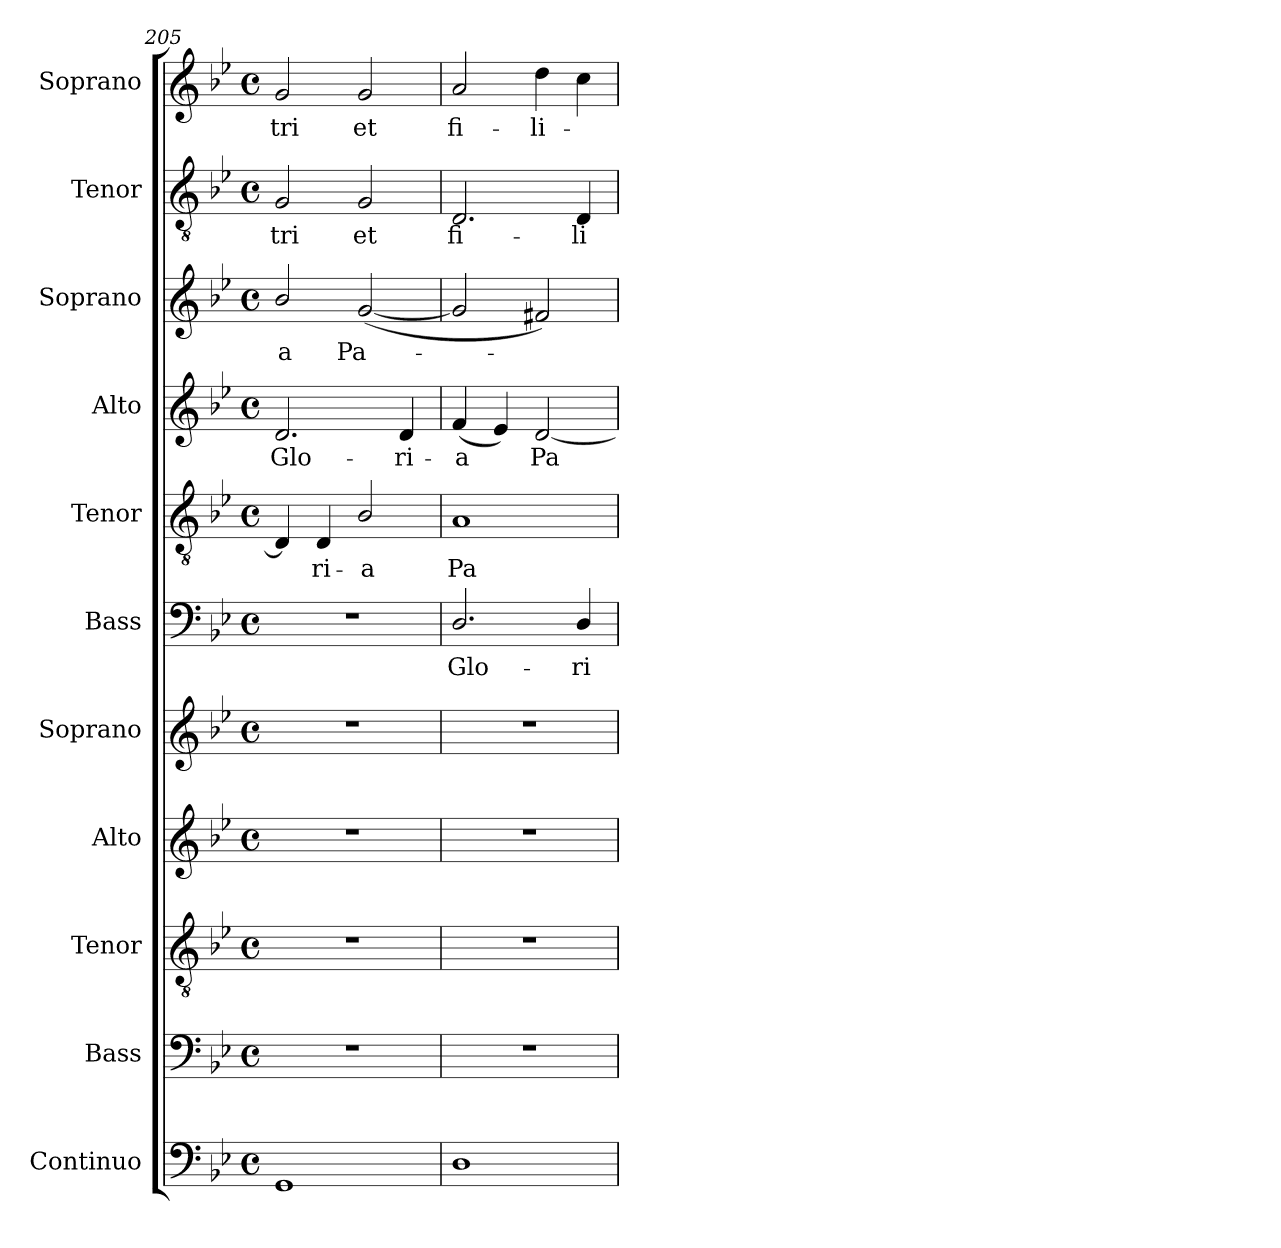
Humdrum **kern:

**kern	**kern	**kern	**kern	**kern	**kern	**text	**kern	**text	**kern	**text	**kern	**text	**kern	**text	**kern	**text
*part11	*part10	*part9	*part8	*part7	*part6	*part6	*part5	*part5	*part4	*part4	*part3	*part3	*part2	*part2	*part1	*part1
*staff11	*staff10	*staff9	*staff8	*staff7	*staff6	*staff6	*staff5	*staff5	*staff4	*staff4	*staff3	*staff3	*staff2	*staff2	*staff1	*staff1
*I"Continuo	*I"Bass	*I"Tenor	*I"Alto	*I"Soprano	*I"Bass	*	*I"Tenor	*	*I"Alto	*	*I"Soprano	*	*I"Tenor	*	*I"Soprano	*
*I'Cont.	*I'B.	*I'T.	*I'A.	*I'S.	*I'B.	*	*I'T.	*	*I'A.	*	*I'S.	*	*I'T.	*	*I'S.	*
*clefF4	*clefF4	*clefGv2	*clefG2	*clefG2	*clefF4	*	*clefGv2	*	*clefG2	*	*clefG2	*	*clefGv2	*	*clefG2	*
*	*	*ITrd7c12	*	*	*	*	*ITrd7c12	*	*	*	*	*	*ITrd7c12	*	*	*
*k[b-e-]	*k[b-e-]	*k[b-e-]	*k[b-e-]	*k[b-e-]	*k[b-e-]	*	*k[b-e-]	*	*k[b-e-]	*	*k[b-e-]	*	*k[b-e-]	*	*k[b-e-]	*
*B-:	*B-:	*B-:	*B-:	*B-:	*B-:	*	*B-:	*	*B-:	*	*B-:	*	*B-:	*	*B-:	*
*M4/4	*M4/4	*M4/4	*M4/4	*M4/4	*M4/4	*	*M4/4	*	*M4/4	*	*M4/4	*	*M4/4	*	*M4/4	*
*met(c)	*met(c)	*met(c)	*met(c)	*met(c)	*met(c)	*	*met(c)	*	*met(c)	*	*met(c)	*	*met(c)	*	*met(c)	*
=205	=205	=205	=205	=205	=205	=205	=205	=205	=205	=205	=205	=205	=205	=205	=205	=205
!	!	!	!	!	!	!	!	!	!	!LO:LY:b:color=#000000	!	!	!	!	!	!
!	!	!	!	!	!	!	!	!	!	!	!	!LO:LY:b:color=#000000	!	!	!	!
!	!	!	!	!	!	!	!	!	!	!	!	!	!	!LO:LY:b:color=#000000	!	!
!	!	!	!	!	!	!	!	!	!	!	!	!	!	!	!	!LO:LY:b:color=#000000
1GGi	1r	1r	1r	1r	1r	.	4DDi/]	.	2.di/	Glo-	2b-i/	-a	2GGi/	-tri	2gi/	-tri
!	!	!	!	!	!	!	!	!LO:LY:b:color=#000000	!	!	!	!	!	!	!	!
.	.	.	.	.	.	.	4DDi/	-ri-	.	.	.	.	.	.	.	.
!	!	!	!	!	!	!	!	!LO:LY:b:color=#000000	!	!	!	!	!	!	!	!
!	!	!	!	!	!	!	!	!	!	!	!	!LO:LY:b:color=#000000	!	!	!	!
!	!	!	!	!	!	!	!	!	!	!	!	!	!	!LO:LY:b:color=#000000	!	!
!	!	!	!	!	!	!	!	!	!	!	!	!	!	!	!	!LO:LY:b:color=#000000
.	.	.	.	.	.	.	2BB-i/	-a	.	.	([<2gi/	Pa-	2GGi/	et	2gi/	et
!	!	!	!	!	!	!	!	!	!	!LO:LY:b:color=#000000	!	!	!	!	!	!
.	.	.	.	.	.	.	.	.	4di/	-ri-	.	.	.	.	.	.
=206	=206	=206	=206	=206	=206	=206	=206	=206	=206	=206	=206	=206	=206	=206	=206	=206
!	!	!	!	!	!	!LO:LY:b:color=#000000	!	!	!	!	!	!	!	!	!	!
!	!	!	!	!	!	!	!	!LO:LY:b:color=#000000	!	!	!	!	!	!	!	!
!	!	!	!	!	!	!	!	!	!	!LO:LY:b:color=#000000	!	!	!	!	!	!
!	!	!	!	!	!	!	!	!	!	!	!	!	!	!LO:LY:b:color=#000000	!	!
!	!	!	!	!	!	!	!	!	!	!	!	!	!	!	!	!LO:LY:b:color=#000000
1Di	1r	1r	1r	1r	2.Di/	Glo-	1AAi	Pa-	(4fi/	-a	2gi/]	.	2.DDi/	fi-	2ai/	fi-
.	.	.	.	.	.	.	.	.	4e-i/)	.	.	.	.	.	.	.
!	!	!	!	!	!	!	!	!	!	!LO:LY:b:color=#000000	!	!	!	!	!	!
!	!	!	!	!	!	!	!	!	!	!	!	!	!	!	!	!LO:LY:b:color=#000000
.	.	.	.	.	.	.	.	.	[<2di/	Pa-	2f#Xi/)	.	.	.	4ddi\	-li-
!	!	!	!	!	!	!LO:LY:b:color=#000000	!	!	!	!	!	!	!	!	!	!
!	!	!	!	!	!	!	!	!	!	!	!	!	!	!LO:LY:b:color=#000000	!	!
.	.	.	.	.	4Di/	-ri-	.	.	.	.	.	.	4DDi/	-li-	4cci\	.
=	=	=	=	=	=	=	=	=	=	=	=	=	=	=	=	=
*-	*-	*-	*-	*-	*-	*-	*-	*-	*-	*-	*-	*-	*-	*-	*-	*-
